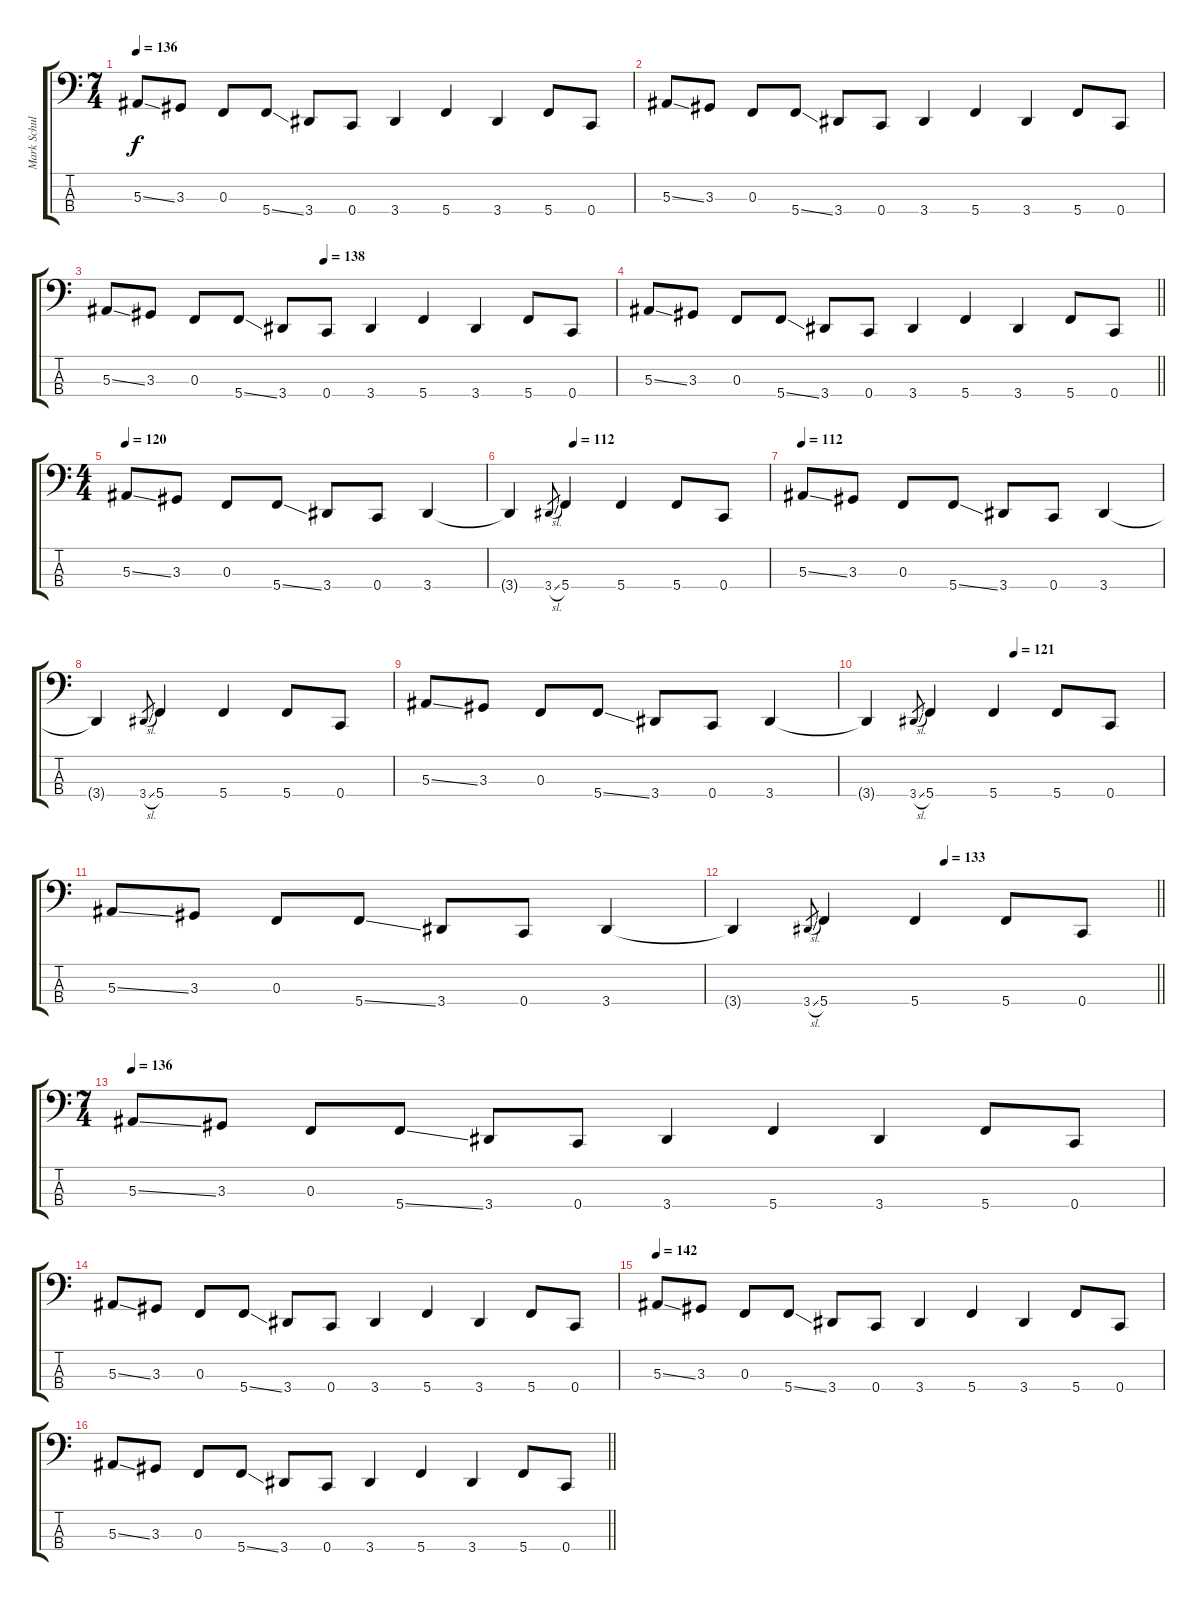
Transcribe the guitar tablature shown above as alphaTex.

\track ("Mark Schultz" "Mark Schul") {instrument electricbasspick}
\staff {score tabs}
\tuning (Eb2 Bb1 F1 C1) {hide}
\ts (7 4)
\section ("" "")
\tempo 136
\clef f4
\ks c
5.3{ss}.8{dy f} 3.3.8 0.3.8 5.4{ss}.8 3.4.8 0.4.8 3.4.4 5.4.4 3.4.4 5.4.8 0.4.8 |
5.3{ss}.8 3.3.8 0.3.8 5.4{ss}.8 3.4.8 0.4.8 3.4.4 5.4.4 3.4.4 5.4.8 0.4.8 |
\tempo (138 0.42857142857142855)
5.3{ss}.8 3.3.8 0.3.8 5.4{ss}.8 3.4.8 0.4.8 3.4.4 5.4.4 3.4.4 5.4.8 0.4.8 |
\barLineRight lightlight
5.3{ss}.8 3.3.8 0.3.8 5.4{ss}.8 3.4.8 0.4.8 3.4.4 5.4.4 3.4.4 5.4.8 0.4.8 |
\ts (4 4)
\section ("" "")
\tempo 120
5.3{ss}.8 3.3.8 0.3.8 5.4{ss}.8 3.4.8 0.4.8 3.4.4 |
\tempo (112 0.25)
3.4{t}.4 3.4{sl}.8{gr} 5.4.4 5.4.4 5.4.8 0.4.8 |
\tempo 112
5.3{ss}.8 3.3.8 0.3.8 5.4{ss}.8 3.4.8 0.4.8 3.4.4 |
3.4{t}.4 3.4{sl}.8{gr} 5.4.4 5.4.4 5.4.8 0.4.8 |
5.3{ss}.8 3.3.8 0.3.8 5.4{ss}.8 3.4.8 0.4.8 3.4.4 |
\tempo (121 0.5)
3.4{t}.4 3.4{sl}.8{gr} 5.4.4 5.4.4 5.4.8 0.4.8 |
5.3{ss}.8 3.3.8 0.3.8 5.4{ss}.8 3.4.8 0.4.8 3.4.4 |
\tempo (133 0.5)
\barLineRight lightlight
3.4{t}.4 3.4{sl}.8{gr} 5.4.4 5.4.4 5.4.8 0.4.8 |
\ts (7 4)
\section ("" "")
\tempo 136
5.3{ss}.8 3.3.8 0.3.8 5.4{ss}.8 3.4.8 0.4.8 3.4.4 5.4.4 3.4.4 5.4.8 0.4.8 |
5.3{ss}.8 3.3.8 0.3.8 5.4{ss}.8 3.4.8 0.4.8 3.4.4 5.4.4 3.4.4 5.4.8 0.4.8 |
\tempo 142
5.3{ss}.8 3.3.8 0.3.8 5.4{ss}.8 3.4.8 0.4.8 3.4.4 5.4.4 3.4.4 5.4.8 0.4.8 |
\barLineRight lightlight
5.3{ss}.8 3.3.8 0.3.8 5.4{ss}.8 3.4.8 0.4.8 3.4.4 5.4.4 3.4.4 5.4.8 0.4.8
